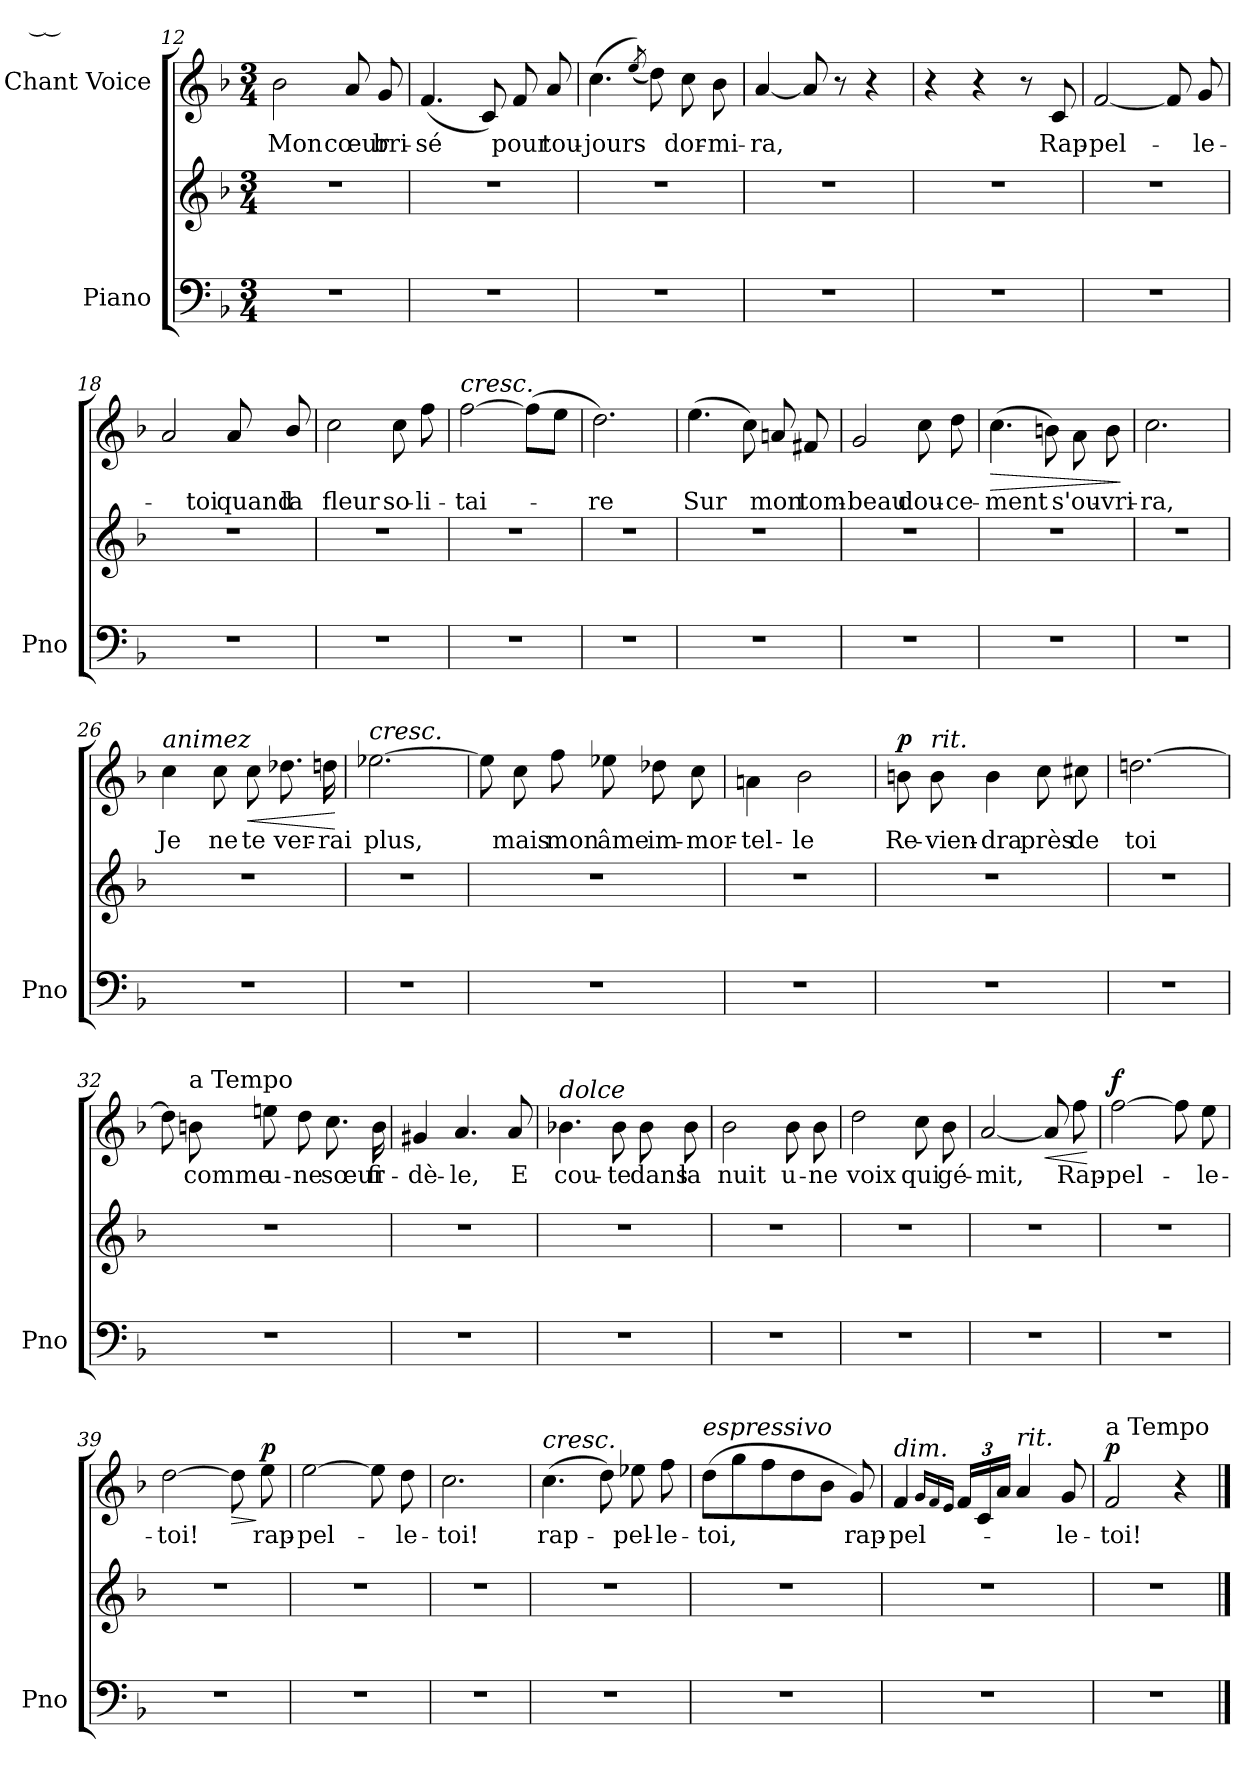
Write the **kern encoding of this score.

**kern	**kern	**kern	**text	**dynam
*part2	*part2	*part1	*part1	*part1
*staff3	*staff2	*staff1	*staff1	*staff1
*I"Piano	*	*I"Chant Voice	*	*
*I'Pno	*	*	*	*
*clefF4	*clefG2	*clefG2	*	*
*k[b-]	*k[b-]	*k[b-]	*	*
*M3/4	*M3/4	*M3/4	*	*
=12	=12	=12	=12	=12
2.r	2.r	2b-\	Mon	.
.	.	8a/	cœur	.
.	.	8g/	bri-	.
=13	=13	=13	=13	=13
2.r	2.r	(4.f/	-sé	.
.	.	8c/)	.	.
.	.	8f/	pour	.
.	.	8a/	tou-	.
=14	=14	=14	=14	=14
2.r	2.r	(4.cc\	-jours	.
.	.	(8qee/)	.	.
.	.	8dd\)	.	.
.	.	8cc\	dor-	.
.	.	8b-\	-mi-	.
=15	=15	=15	=15	=15
2.r	2.r	[4a/	-ra,	.
.	.	8a/]	.	.
.	.	8r	.	.
.	.	4r	.	.
=16	=16	=16	=16	=16
2.r	2.r	4r	.	.
.	.	4r	.	.
.	.	8r	.	.
.	.	8c/	Rap-	.
=17	=17	=17	=17	=17
2.r	2.r	[2f/	-pel-	.
.	.	8f/]	.	.
.	.	8g/	-le-	.
=18	=18	=18	=18	=18
2.r	2.r	2a/	-_ toi	.
.	.	8a/	-quand	.
.	.	8b-/	la	.
=19	=19	=19	=19	=19
2.r	2.r	2cc\	fleur	.
.	.	8cc\	so-	.
.	.	8ff\	-li-	.
=20	=20	=20	=20	=20
!	!	!LO:TX:a:i:t=cresc.	!	!
2.r	2.r	[2ff\	-tai-	.
.	.	(8ff\L]	.	.
.	.	8ee\J	.	.
=21	=21	=21	=21	=21
2.r	2.r	2.dd\)	-re	.
=22	=22	=22	=22	=22
2.r	2.r	(4.ee\	Sur	.
.	.	8cc\)	.	.
.	.	8an/	mon	.
.	.	8f#X/	tom-	.
=23	=23	=23	=23	=23
2.r	2.r	2g/	-beau	.
.	.	8cc\	dou-	.
.	.	8dd\	-ce-	.
=24	=24	=24	=24	=24
!	!	!	!	!LO:HP:b
2.r	2.r	(4.cc\	-ment	>
.	.	8bn\)	.	.
.	.	8a\	s'ou-	.
.	.	8b\	-vri-	.
.	.	.	.	]
=25	=25	=25	=25	=25
2.r	2.r	2.cc\	-ra,	.
=26	=26	=26	=26	=26
!	!	!LO:TX:i:t=animez	!	!
2.r	2.r	4cc\	Je	.
.	.	8cc\	ne	.
!	!	!	!	!LO:HP:b
.	.	8cc\	te	<
.	.	8.dd-X\	ver-	.
.	.	16ddn\	-rai	.
.	.	.	.	[
=27	=27	=27	=27	=27
!	!	!LO:TX:a:i:t=cresc.	!	!
2.r	2.r	[2.ee-X\	plus,	.
=28	=28	=28	=28	=28
2.r	2.r	8ee-\]	.	.
.	.	8cc\	mais	.
.	.	8ff\	mon	.
.	.	8ee-X\	âme	.
.	.	8dd-X\	im-	.
.	.	8cc\	-mor-	.
=29	=29	=29	=29	=29
2.r	2.r	4an\	-tel-	.
.	.	2b-\	-le	.
=30	=30	=30	=30	=30
!	!	!	!	!LO:DY:a
2.r	2.r	8bn\	Re-	p
!	!	!LO:TX:a:i:t=rit.	!	!
.	.	8b\	-vien-	.
.	.	4b\	-dra	.
.	.	8cc\	près	.
.	.	8cc#X\	de	.
=31	=31	=31	=31	=31
2.r	2.r	[2.ddn\	toi	.
=32	=32	=32	=32	=32
2.r	2.r	8dd\]	.	.
!	!	!LO:TX:a:t=a Tempo	!	!
.	.	8bn\	comme	.
.	.	8een\	u-	.
.	.	8dd\	-ne	.
.	.	8.cc\	sœur	.
.	.	16b\	fi-	.
=33	=33	=33	=33	=33
2.r	2.r	4g#X/	-dè-	.
.	.	4.a/	-le,	.
.	.	8a/	E	.
=34	=34	=34	=34	=34
!	!	!LO:TX:i:t=dolce	!	!
2.r	2.r	4.b-X\	cou-	.
.	.	8b-\	-te	.
.	.	8b-\	dans	.
.	.	8b-\	la	.
=35	=35	=35	=35	=35
2.r	2.r	2b-\	nuit	.
.	.	8b-\	u-	.
.	.	8b-\	-ne	.
=36	=36	=36	=36	=36
2.r	2.r	2dd\	voix	.
.	.	8cc\	qui	.
.	.	8b-\	gé-	.
=37	=37	=37	=37	=37
2.r	2.r	[2a/	-mit,	.
!	!	!	!	!LO:HP:b
.	.	8a/]	.	<
.	.	8ff\	Rap-	.
.	.	.	.	[
=38	=38	=38	=38	=38
!	!	!	!	!LO:DY:a
2.r	2.r	[2ff\	-pel-	f
.	.	8ff\]	.	.
.	.	8ee\	-le-	.
=39	=39	=39	=39	=39
2.r	2.r	[2dd\	-toi!	.
!	!	!	!	!LO:HP:b
.	.	8dd\]	.	>
!	!	!	!	!LO:DY:n=1:a
.	.	8ee\	rap-	] p
=40	=40	=40	=40	=40
2.r	2.r	[2ee\	-pel-	.
.	.	8ee\]	.	.
.	.	8dd\	-le-	.
=41	=41	=41	=41	=41
2.r	2.r	2.cc\	-toi!	.
=42	=42	=42	=42	=42
!	!	!LO:TX:a:i:t=cresc.	!	!
2.r	2.r	(4.cc\	rap-	.
.	.	8dd\)	.	.
.	.	8ee-X\	-pel-	.
.	.	8ff\	-le-	.
=43	=43	=43	=43	=43
!	!	!LO:TX:i:t=espressivo	!	!
2.r	2.r	(8dd\L	-toi,	.
.	.	8gg\	.	.
.	.	8ff\	.	.
.	.	8dd\	.	.
.	.	8b-\J	.	.
.	.	8g/)	rap-	.
=44	=44	=44	=44	=44
!	!	!LO:TX:a:i:t=dim.	!	!
2.r	2.r	4f/	-pel-	.
.	.	16qg/LL	.	.
.	.	16qf/	.	.
.	.	16qe/JJ	.	.
*	*	*Xbrackettup	*	*
.	.	24f/LL	.	.
.	.	24c/	.	.
.	.	24a/JJ	.	.
!	!	!LO:TX:a:i:t=rit.	!	!
.	.	4a/	.	.
.	.	8g/	-le-	.
=45	=45	=45	=45	=45
!	!	!LO:TX:a:t=a Tempo	!	!
!	!	!	!	!LO:DY:a
2.r	2.r	2f/	-toi!	p
.	.	4r	.	.
==	==	==	==	==
*-	*-	*-	*-	*-
